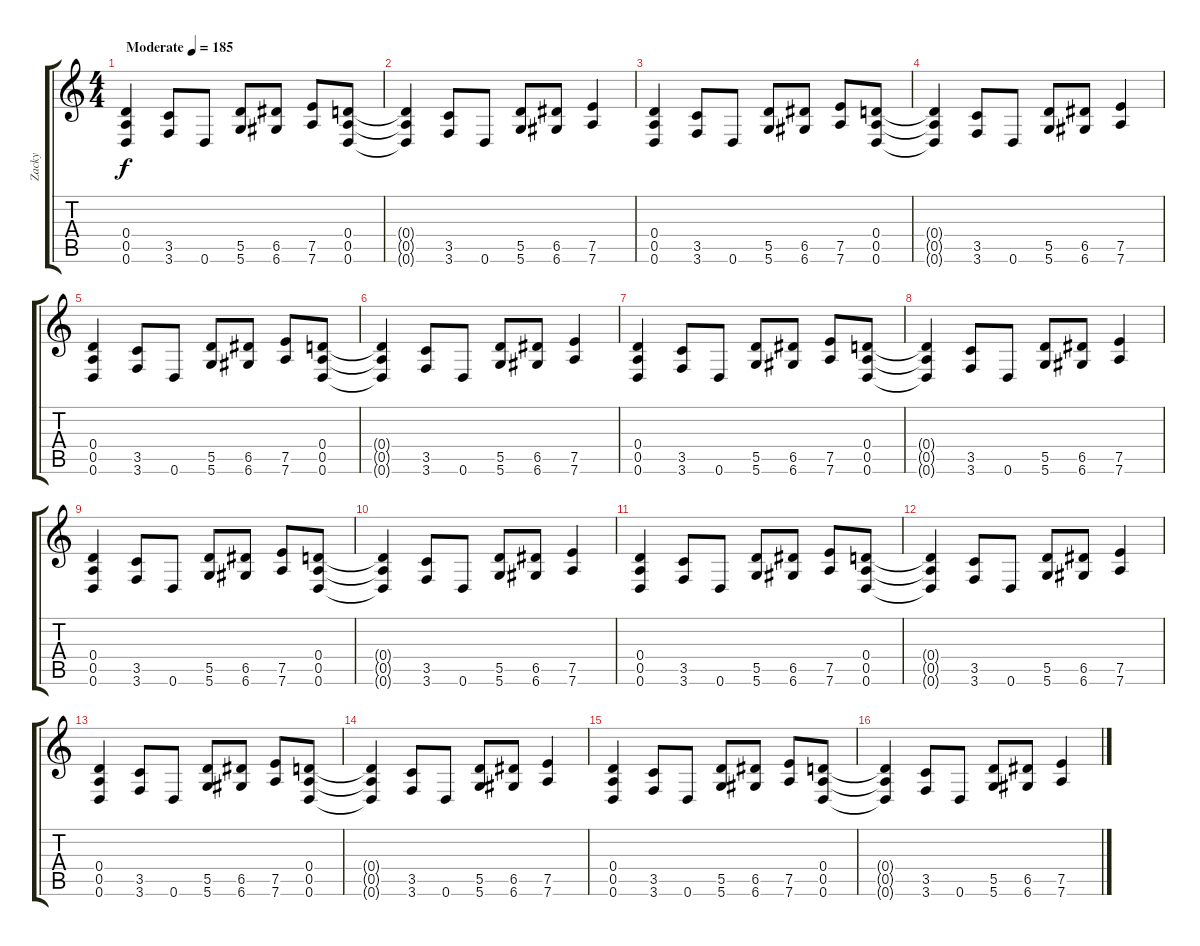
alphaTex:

\track ("Zacky" "Zacky") {instrument distortionguitar}
\staff {score tabs}
\tuning (E4 B3 G3 D3 A2 D2) {hide}
\ts (4 4)
\tempo (185 "Moderate")
\clef g2
\ks c
(0.4 0.5 0.6).4{dy f instrument distortionguitar} (3.5 3.6).8 0.6.8 (5.5 5.6).8 (6.5 6.6).8 (7.5 7.6).8 (0.4 0.5 0.6).8 |
(0.4{t} 0.5{t} 0.6{t}).4 (3.5 3.6).8 0.6.8 (5.5 5.6).8 (6.5 6.6).8 (7.5 7.6).4 |
(0.4 0.5 0.6).4 (3.5 3.6).8 0.6.8 (5.5 5.6).8 (6.5 6.6).8 (7.5 7.6).8 (0.4 0.5 0.6).8 |
(0.4{t} 0.5{t} 0.6{t}).4 (3.5 3.6).8 0.6.8 (5.5 5.6).8 (6.5 6.6).8 (7.5 7.6).4 |
(0.4 0.5 0.6).4 (3.5 3.6).8 0.6.8 (5.5 5.6).8 (6.5 6.6).8 (7.5 7.6).8 (0.4 0.5 0.6).8 |
(0.4{t} 0.5{t} 0.6{t}).4 (3.5 3.6).8 0.6.8 (5.5 5.6).8 (6.5 6.6).8 (7.5 7.6).4 |
(0.4 0.5 0.6).4 (3.5 3.6).8 0.6.8 (5.5 5.6).8 (6.5 6.6).8 (7.5 7.6).8 (0.4 0.5 0.6).8 |
(0.4{t} 0.5{t} 0.6{t}).4 (3.5 3.6).8 0.6.8 (5.5 5.6).8 (6.5 6.6).8 (7.5 7.6).4 |
(0.4 0.5 0.6).4 (3.5 3.6).8 0.6.8 (5.5 5.6).8 (6.5 6.6).8 (7.5 7.6).8 (0.4 0.5 0.6).8 |
(0.4{t} 0.5{t} 0.6{t}).4 (3.5 3.6).8 0.6.8 (5.5 5.6).8 (6.5 6.6).8 (7.5 7.6).4 |
(0.4 0.5 0.6).4 (3.5 3.6).8 0.6.8 (5.5 5.6).8 (6.5 6.6).8 (7.5 7.6).8 (0.4 0.5 0.6).8 |
(0.4{t} 0.5{t} 0.6{t}).4 (3.5 3.6).8 0.6.8 (5.5 5.6).8 (6.5 6.6).8 (7.5 7.6).4 |
(0.4 0.5 0.6).4 (3.5 3.6).8 0.6.8 (5.5 5.6).8 (6.5 6.6).8 (7.5 7.6).8 (0.4 0.5 0.6).8 |
(0.4{t} 0.5{t} 0.6{t}).4 (3.5 3.6).8 0.6.8 (5.5 5.6).8 (6.5 6.6).8 (7.5 7.6).4 |
(0.4 0.5 0.6).4 (3.5 3.6).8 0.6.8 (5.5 5.6).8 (6.5 6.6).8 (7.5 7.6).8 (0.4 0.5 0.6).8 |
(0.4{t} 0.5{t} 0.6{t}).4 (3.5 3.6).8 0.6.8 (5.5 5.6).8 (6.5 6.6).8 (7.5 7.6).4
